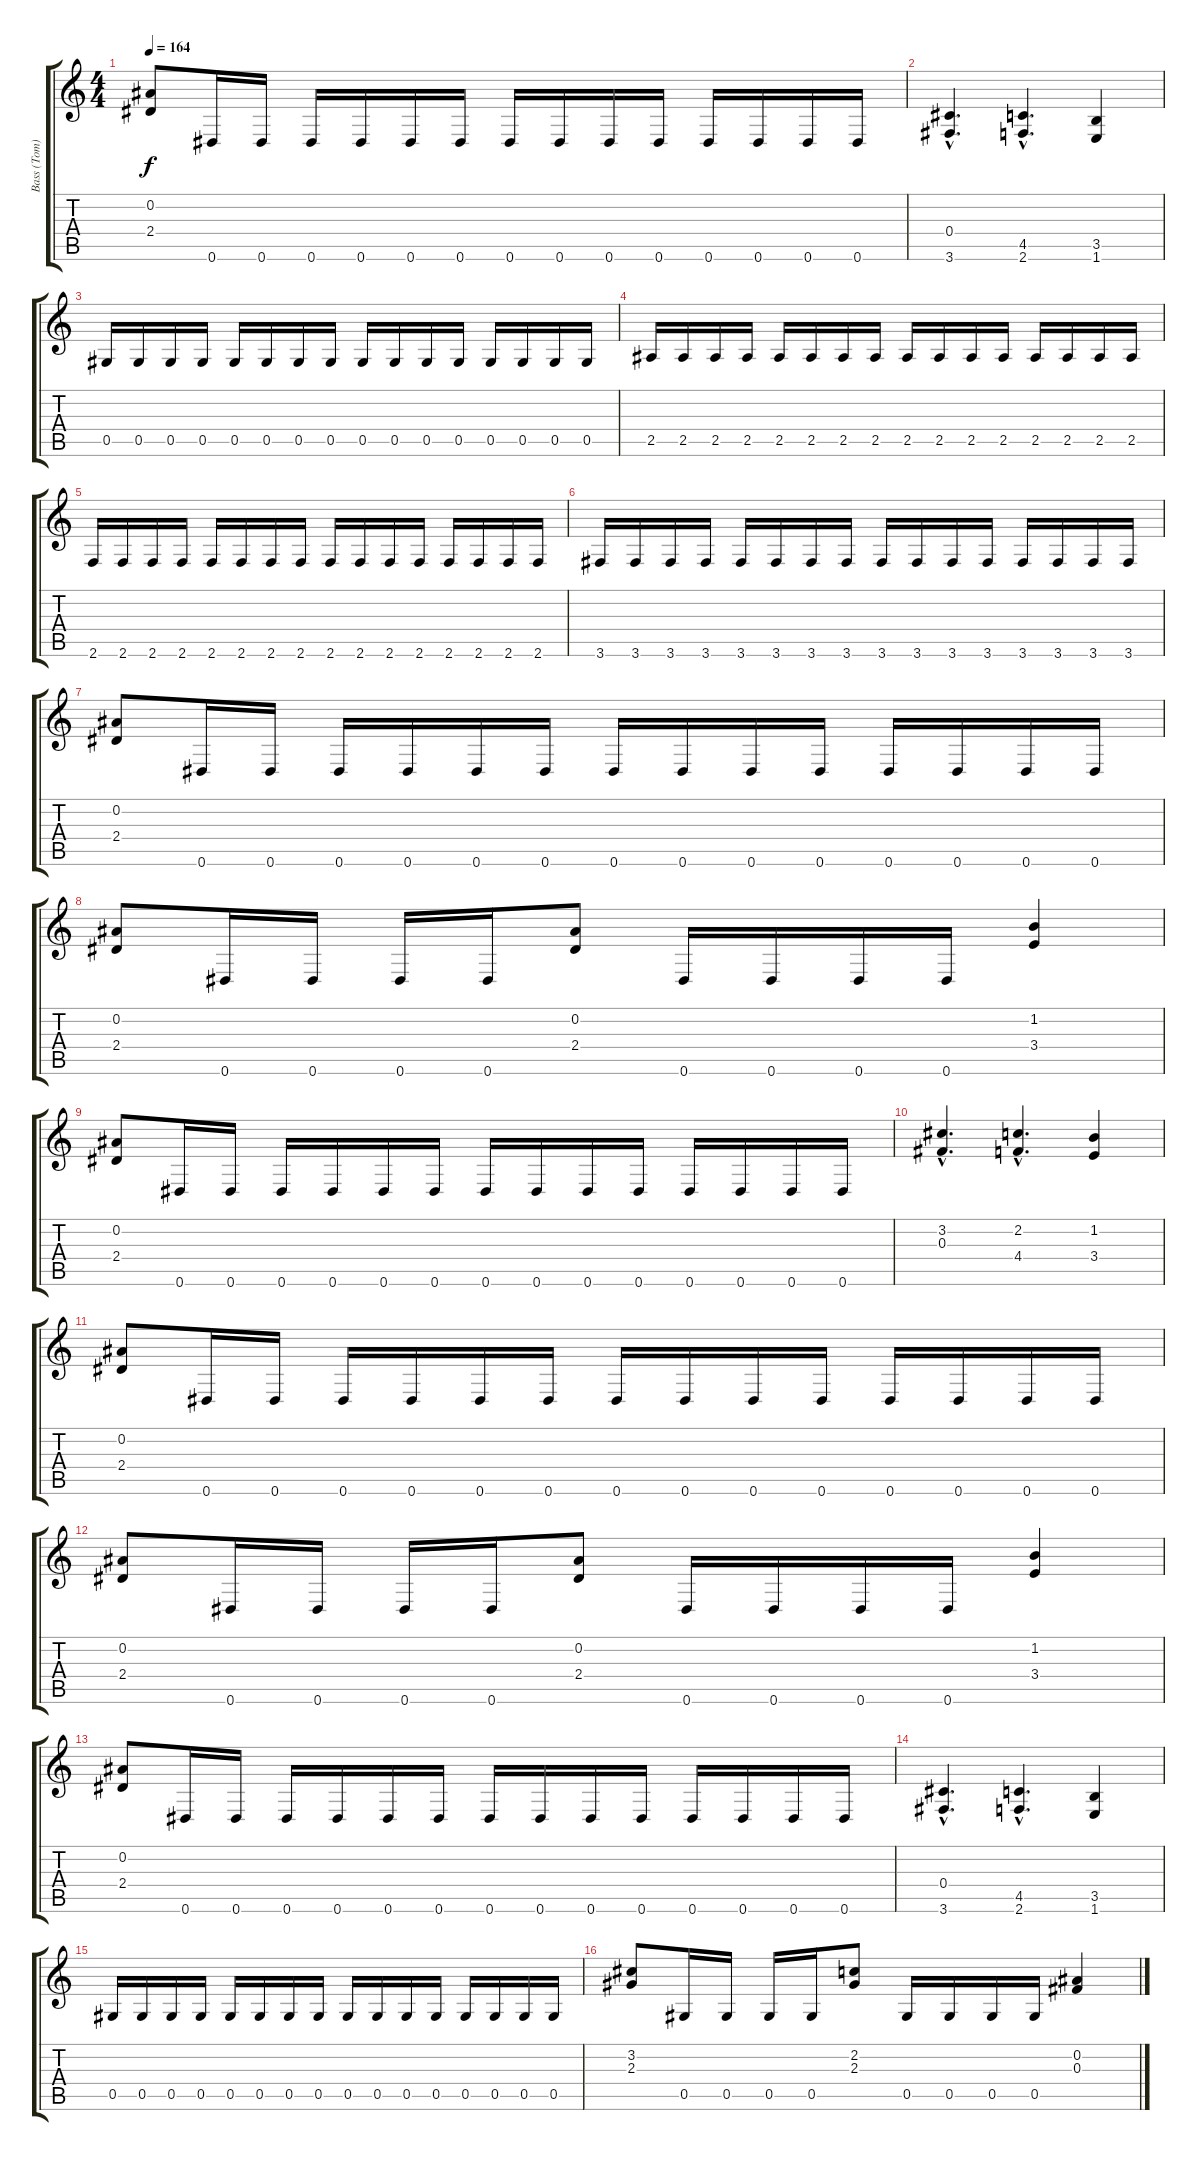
\track ("Bass (Tom)" "Bass (Tom)") {instrument electricbasspick}
\staff {score tabs}
\tuning (Eb4 Bb3 Gb3 Db3 Ab2 Eb2) {hide}
\ts (4 4)
\tempo 164
\clef g2
\ks c
(0.2 2.4).8{dy f} 0.6.16 0.6.16 0.6.16 0.6.16 0.6.16 0.6.16 0.6.16 0.6.16 0.6.16 0.6.16 0.6.16 0.6.16 0.6.16 0.6.16 |
(0.4{hac} 3.6{hac}).4{d} (4.5{hac} 2.6{hac}).4{d} (3.5 1.6).4 |
0.5.16 0.5.16 0.5.16 0.5.16 0.5.16 0.5.16 0.5.16 0.5.16 0.5.16 0.5.16 0.5.16 0.5.16 0.5.16 0.5.16 0.5.16 0.5.16 |
2.5.16 2.5.16 2.5.16 2.5.16 2.5.16 2.5.16 2.5.16 2.5.16 2.5.16 2.5.16 2.5.16 2.5.16 2.5.16 2.5.16 2.5.16 2.5.16 |
2.6.16 2.6.16 2.6.16 2.6.16 2.6.16 2.6.16 2.6.16 2.6.16 2.6.16 2.6.16 2.6.16 2.6.16 2.6.16 2.6.16 2.6.16 2.6.16 |
3.6.16 3.6.16 3.6.16 3.6.16 3.6.16 3.6.16 3.6.16 3.6.16 3.6.16 3.6.16 3.6.16 3.6.16 3.6.16 3.6.16 3.6.16 3.6.16 |
(0.2 2.4).8 0.6.16 0.6.16 0.6.16 0.6.16 0.6.16 0.6.16 0.6.16 0.6.16 0.6.16 0.6.16 0.6.16 0.6.16 0.6.16 0.6.16 |
(0.2 2.4).8 0.6.16 0.6.16 0.6.16 0.6.16 (0.2 2.4).8 0.6.16 0.6.16 0.6.16 0.6.16 (1.2 3.4).4 |
(0.2 2.4).8 0.6.16 0.6.16 0.6.16 0.6.16 0.6.16 0.6.16 0.6.16 0.6.16 0.6.16 0.6.16 0.6.16 0.6.16 0.6.16 0.6.16 |
(3.2{hac} 0.3{hac}).4{d} (2.2{hac} 4.4{hac}).4{d} (1.2 3.4).4 |
(0.2 2.4).8 0.6.16 0.6.16 0.6.16 0.6.16 0.6.16 0.6.16 0.6.16 0.6.16 0.6.16 0.6.16 0.6.16 0.6.16 0.6.16 0.6.16 |
(0.2 2.4).8 0.6.16 0.6.16 0.6.16 0.6.16 (0.2 2.4).8 0.6.16 0.6.16 0.6.16 0.6.16 (1.2 3.4).4 |
(0.2 2.4).8 0.6.16 0.6.16 0.6.16 0.6.16 0.6.16 0.6.16 0.6.16 0.6.16 0.6.16 0.6.16 0.6.16 0.6.16 0.6.16 0.6.16 |
(0.4{hac} 3.6{hac}).4{d} (4.5{hac} 2.6{hac}).4{d} (3.5 1.6).4 |
0.5.16 0.5.16 0.5.16 0.5.16 0.5.16 0.5.16 0.5.16 0.5.16 0.5.16 0.5.16 0.5.16 0.5.16 0.5.16 0.5.16 0.5.16 0.5.16 |
(3.2 2.3).8 0.5.16 0.5.16 0.5.16 0.5.16 (2.2 2.3).8 0.5.16 0.5.16 0.5.16 0.5.16 (0.2 0.3).4
